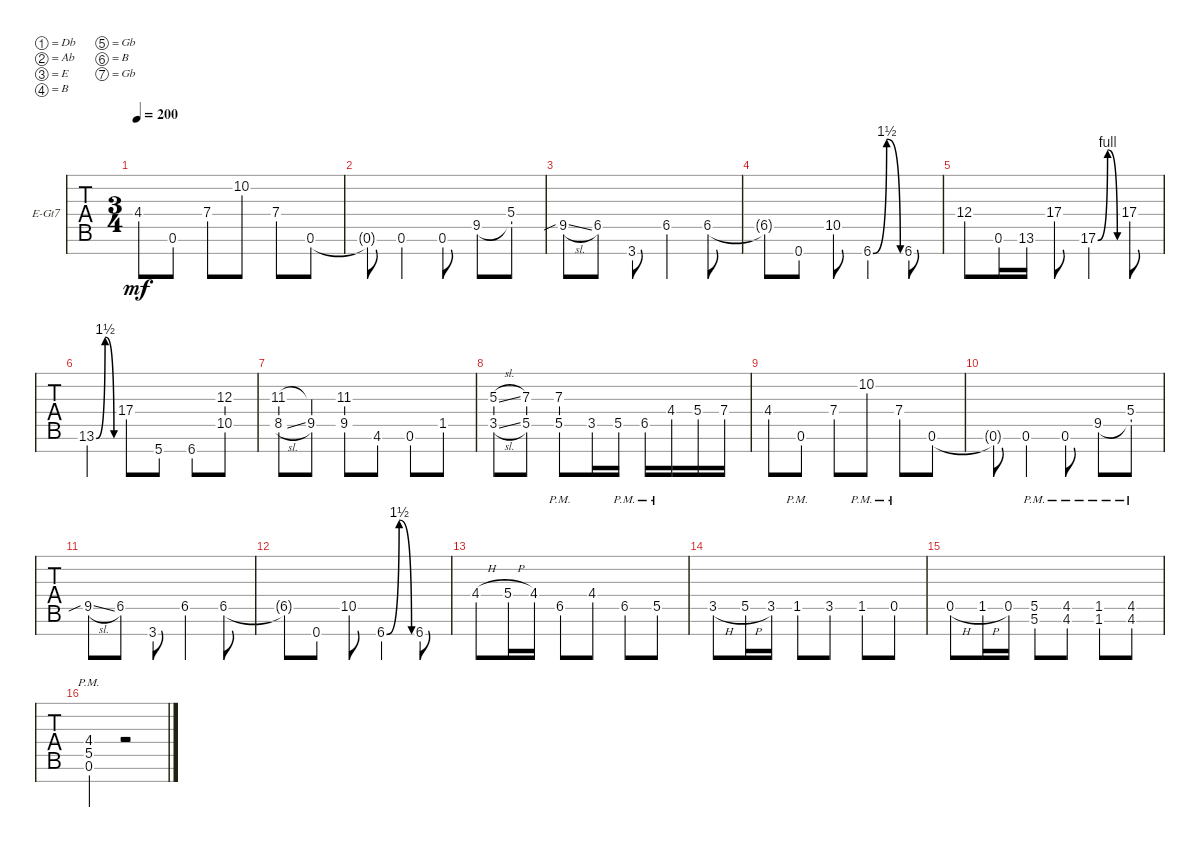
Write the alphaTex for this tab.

\bracketExtendMode groupsimilarinstruments
\firstSystemTrackNameOrientation horizontal
\otherSystemsTrackNameOrientation horizontal
\track ("Electric Guitar" "E-Gt7") {instrument distortionguitar}
\staff {tabs}
\tuning (Db4 Ab3 E3 B2 Gb2 B1 Gb1)
\ts (3 4)
\tempo 200
\clef g2
\ks c
4.4.8{dy mf instrument distortionguitar} 0.6.8 7.4.8 10.2.8 7.4.8 0.6.8 |
0.6{t}.8 0.6.4 0.6.8 9.5.8 (5.4 9.5{t}).8 |
9.5{sib sl}.8 6.5.8 3.7.8 6.5.4 6.5.8 |
6.5{t}.8 0.7.8 10.5.8 6.7{be (bendrelease 0 0 10.2 6 20.4 6 30 0)}.4 6.7.8 |
12.4.8 0.6.16 13.6.16 17.4.8 17.6{be (bendrelease 0 0 10.2 4 20.4 4 30 0)}.4 17.4.8 |
13.6{be (bendrelease 0 0 10.2 6 20.4 6 30 0)}.4 17.4.8 5.7.8 6.7.8 (12.3 10.5).8 |
(8.5{sl} 11.3).8 (9.5 11.3{t}).8 (11.3 9.5).8 4.6.8 0.6.8 1.5.8 |
(3.5{sl} 5.3{sl}).8 (5.5 7.3).8 (5.5 7.3).8 3.5.16 5.5.16 6.5.16 4.4.16 5.4.16 7.4.16 |
4.4.8 0.6.8 7.4.8 10.2.8 7.4.8 0.6.8 |
0.6{t}.8 0.6.4 0.6.8 9.5.8 (5.4 9.5{t}).8 |
9.5{sib sl}.8 6.5.8 3.7.8 6.5.4 6.5.8 |
6.5{t}.8 0.7.8 10.5.8 6.7{be (bendrelease 0 0 10.2 6 20.4 6 30 0)}.4 6.7.8 |
\scale
0.485477 4.4{h}.8 5.4{h}.16 4.4.16 6.5{pm}.8 4.4.8 6.5{pm}.8 5.5{pm}.8 |
\scale
0.257261 3.5{h}.8 5.5{h}.16 3.5.16 1.5{pm}.8 3.5.8 1.5{pm}.8 0.5{pm}.8 |
\scale
0.257261 0.5{h}.8 1.5{h}.16 0.5.16 (5.6{pm} 5.5{pm}).8 (4.6{pm} 4.5{pm}).8 (1.6{pm} 1.5{pm}).8 (4.6{pm} 4.5{pm}).8 |
\scale
0.333333 (0.6{pm} 4.4{pm} 5.5{pm}).4 r.2
